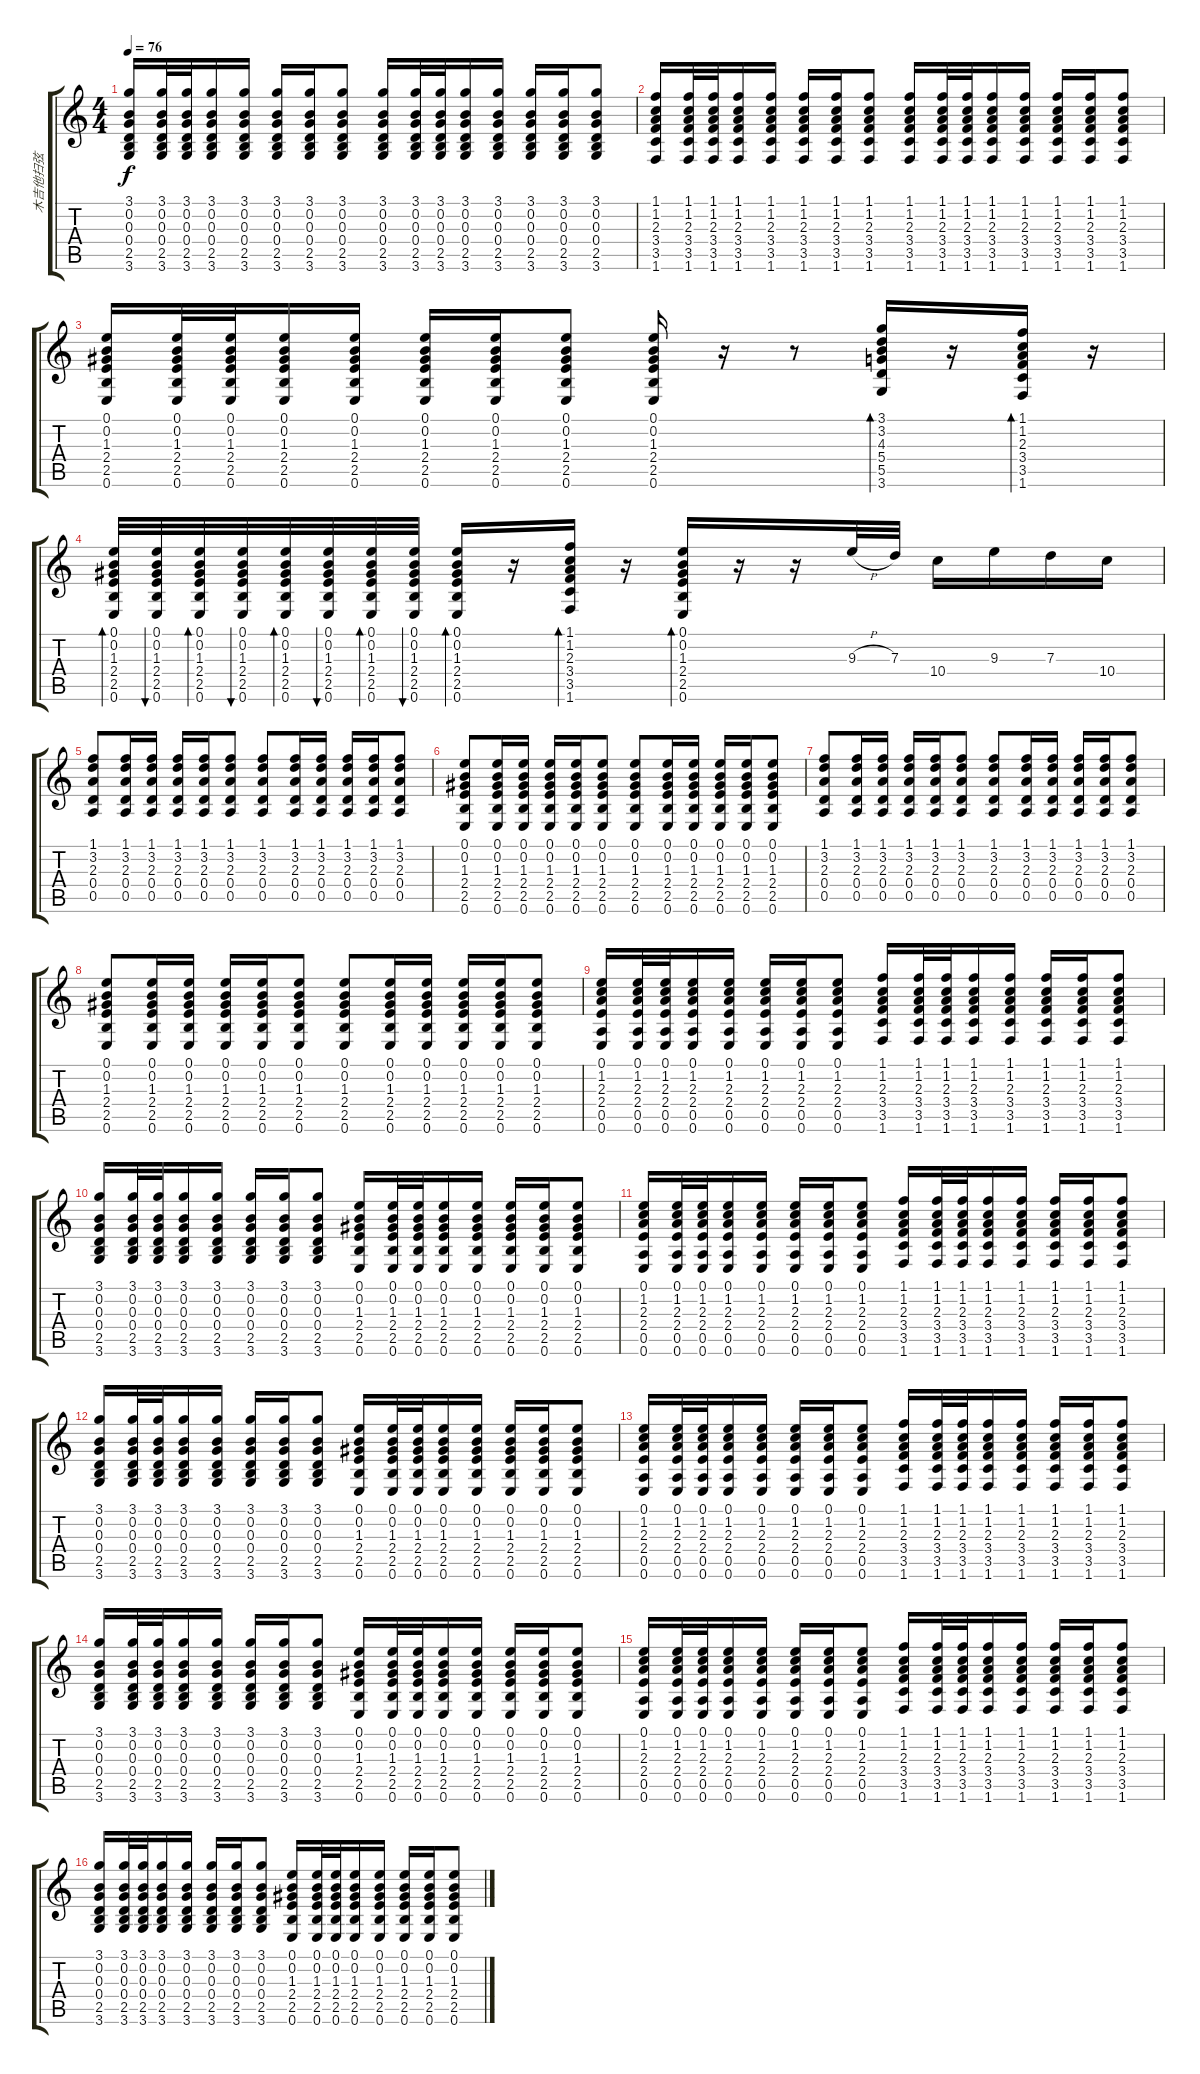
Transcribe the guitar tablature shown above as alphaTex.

\track ("木吉他扫弦" "木吉他扫弦") {instrument acousticguitarsteel}
\staff {score tabs}
\tuning (E4 B3 G3 D3 A2 E2) {hide}
\ts (4 4)
\tempo 76
\clef g2
\ks c
(3.1 0.2 0.3 0.4 2.5 3.6).16{dy f} (3.1 0.2 0.3 0.4 2.5 3.6).32 (3.1 0.2 0.3 0.4 2.5 3.6).32 (3.1 0.2 0.3 0.4 2.5 3.6).16 (3.1 0.2 0.3 0.4 2.5 3.6).16 (3.1 0.2 0.3 0.4 2.5 3.6).16 (3.1 0.2 0.3 0.4 2.5 3.6).16 (3.1 0.2 0.3 0.4 2.5 3.6).8 (3.1 0.2 0.3 0.4 2.5 3.6).16 (3.1 0.2 0.3 0.4 2.5 3.6).32 (3.1 0.2 0.3 0.4 2.5 3.6).32 (3.1 0.2 0.3 0.4 2.5 3.6).16 (3.1 0.2 0.3 0.4 2.5 3.6).16 (3.1 0.2 0.3 0.4 2.5 3.6).16 (3.1 0.2 0.3 0.4 2.5 3.6).16 (3.1 0.2 0.3 0.4 2.5 3.6).8 |
(1.1 1.2 2.3 3.4 3.5 1.6).16 (1.1 1.2 2.3 3.4 3.5 1.6).32 (1.1 1.2 2.3 3.4 3.5 1.6).32 (1.1 1.2 2.3 3.4 3.5 1.6).16 (1.1 1.2 2.3 3.4 3.5 1.6).16 (1.1 1.2 2.3 3.4 3.5 1.6).16 (1.1 1.2 2.3 3.4 3.5 1.6).16 (1.1 1.2 2.3 3.4 3.5 1.6).8 (1.1 1.2 2.3 3.4 3.5 1.6).16 (1.1 1.2 2.3 3.4 3.5 1.6).32 (1.1 1.2 2.3 3.4 3.5 1.6).32 (1.1 1.2 2.3 3.4 3.5 1.6).16 (1.1 1.2 2.3 3.4 3.5 1.6).16 (1.1 1.2 2.3 3.4 3.5 1.6).16 (1.1 1.2 2.3 3.4 3.5 1.6).16 (1.1 1.2 2.3 3.4 3.5 1.6).8 |
(0.1 0.2 1.3 2.4 2.5 0.6).16 (0.1 0.2 1.3 2.4 2.5 0.6).32 (0.1 0.2 1.3 2.4 2.5 0.6).32 (0.1 0.2 1.3 2.4 2.5 0.6).16 (0.1 0.2 1.3 2.4 2.5 0.6).16 (0.1 0.2 1.3 2.4 2.5 0.6).16 (0.1 0.2 1.3 2.4 2.5 0.6).16 (0.1 0.2 1.3 2.4 2.5 0.6).8 (0.1 0.2 1.3 2.4 2.5 0.6).16 r.16 r.8 (3.1 3.2 4.3 5.4 5.5 3.6).16{bd 30} r.16 (1.1 1.2 2.3 3.4 3.5 1.6).16{bd 30} r.16 |
(0.1 0.2 1.3 2.4 2.5 0.6).32{bd 30} (0.1 0.2 1.3 2.4 2.5 0.6).32{bu 30} (0.1 0.2 1.3 2.4 2.5 0.6).32{bd 30} (0.1 0.2 1.3 2.4 2.5 0.6).32{bu 30} (0.1 0.2 1.3 2.4 2.5 0.6).32{bd 30} (0.1 0.2 1.3 2.4 2.5 0.6).32{bu 30} (0.1 0.2 1.3 2.4 2.5 0.6).32{bd 30} (0.1 0.2 1.3 2.4 2.5 0.6).32{bu 30} (0.1 0.2 1.3 2.4 2.5 0.6).16{bd 30} r.16 (1.1 1.2 2.3 3.4 3.5 1.6).16{bd 30} r.16 (0.1 0.2 1.3 2.4 2.5 0.6).16{bd 30} r.16 r.16 9.3{h}.32 7.3.32 10.4.16 9.3.16 7.3.16 10.4.16 |
(1.1 3.2 2.3 0.4 0.5).8 (1.1 3.2 2.3 0.4 0.5).16 (1.1 3.2 2.3 0.4 0.5).16 (1.1 3.2 2.3 0.4 0.5).16 (1.1 3.2 2.3 0.4 0.5).16 (1.1 3.2 2.3 0.4 0.5).8 (1.1 3.2 2.3 0.4 0.5).8 (1.1 3.2 2.3 0.4 0.5).16 (1.1 3.2 2.3 0.4 0.5).16 (1.1 3.2 2.3 0.4 0.5).16 (1.1 3.2 2.3 0.4 0.5).16 (1.1 3.2 2.3 0.4 0.5).8 |
(0.1 0.2 1.3 2.4 2.5 0.6).8 (0.1 0.2 1.3 2.4 2.5 0.6).16 (0.1 0.2 1.3 2.4 2.5 0.6).16 (0.1 0.2 1.3 2.4 2.5 0.6).16 (0.1 0.2 1.3 2.4 2.5 0.6).16 (0.1 0.2 1.3 2.4 2.5 0.6).8 (0.1 0.2 1.3 2.4 2.5 0.6).8 (0.1 0.2 1.3 2.4 2.5 0.6).16 (0.1 0.2 1.3 2.4 2.5 0.6).16 (0.1 0.2 1.3 2.4 2.5 0.6).16 (0.1 0.2 1.3 2.4 2.5 0.6).16 (0.1 0.2 1.3 2.4 2.5 0.6).8 |
(1.1 3.2 2.3 0.4 0.5).8 (1.1 3.2 2.3 0.4 0.5).16 (1.1 3.2 2.3 0.4 0.5).16 (1.1 3.2 2.3 0.4 0.5).16 (1.1 3.2 2.3 0.4 0.5).16 (1.1 3.2 2.3 0.4 0.5).8 (1.1 3.2 2.3 0.4 0.5).8 (1.1 3.2 2.3 0.4 0.5).16 (1.1 3.2 2.3 0.4 0.5).16 (1.1 3.2 2.3 0.4 0.5).16 (1.1 3.2 2.3 0.4 0.5).16 (1.1 3.2 2.3 0.4 0.5).8 |
(0.1 0.2 1.3 2.4 2.5 0.6).8 (0.1 0.2 1.3 2.4 2.5 0.6).16 (0.1 0.2 1.3 2.4 2.5 0.6).16 (0.1 0.2 1.3 2.4 2.5 0.6).16 (0.1 0.2 1.3 2.4 2.5 0.6).16 (0.1 0.2 1.3 2.4 2.5 0.6).8 (0.1 0.2 1.3 2.4 2.5 0.6).8 (0.1 0.2 1.3 2.4 2.5 0.6).16 (0.1 0.2 1.3 2.4 2.5 0.6).16 (0.1 0.2 1.3 2.4 2.5 0.6).16 (0.1 0.2 1.3 2.4 2.5 0.6).16 (0.1 0.2 1.3 2.4 2.5 0.6).8 |
(0.1 1.2 2.3 2.4 0.5 0.6).16 (0.1 1.2 2.3 2.4 0.5 0.6).32 (0.1 1.2 2.3 2.4 0.5 0.6).32 (0.1 1.2 2.3 2.4 0.5 0.6).16 (0.1 1.2 2.3 2.4 0.5 0.6).16 (0.1 1.2 2.3 2.4 0.5 0.6).16 (0.1 1.2 2.3 2.4 0.5 0.6).16 (0.1 1.2 2.3 2.4 0.5 0.6).8 (1.1 1.2 2.3 3.4 3.5 1.6).16 (1.1 1.2 2.3 3.4 3.5 1.6).32 (1.1 1.2 2.3 3.4 3.5 1.6).32 (1.1 1.2 2.3 3.4 3.5 1.6).16 (1.1 1.2 2.3 3.4 3.5 1.6).16 (1.1 1.2 2.3 3.4 3.5 1.6).16 (1.1 1.2 2.3 3.4 3.5 1.6).16 (1.1 1.2 2.3 3.4 3.5 1.6).8 |
(3.1 0.2 0.3 0.4 2.5 3.6).16 (3.1 0.2 0.3 0.4 2.5 3.6).32 (3.1 0.2 0.3 0.4 2.5 3.6).32 (3.1 0.2 0.3 0.4 2.5 3.6).16 (3.1 0.2 0.3 0.4 2.5 3.6).16 (3.1 0.2 0.3 0.4 2.5 3.6).16 (3.1 0.2 0.3 0.4 2.5 3.6).16 (3.1 0.2 0.3 0.4 2.5 3.6).8 (0.1 0.2 1.3 2.4 2.5 0.6).16 (0.1 0.2 1.3 2.4 2.5 0.6).32 (0.1 0.2 1.3 2.4 2.5 0.6).32 (0.1 0.2 1.3 2.4 2.5 0.6).16 (0.1 0.2 1.3 2.4 2.5 0.6).16 (0.1 0.2 1.3 2.4 2.5 0.6).16 (0.1 0.2 1.3 2.4 2.5 0.6).16 (0.1 0.2 1.3 2.4 2.5 0.6).8 |
(0.1 1.2 2.3 2.4 0.5 0.6).16 (0.1 1.2 2.3 2.4 0.5 0.6).32 (0.1 1.2 2.3 2.4 0.5 0.6).32 (0.1 1.2 2.3 2.4 0.5 0.6).16 (0.1 1.2 2.3 2.4 0.5 0.6).16 (0.1 1.2 2.3 2.4 0.5 0.6).16 (0.1 1.2 2.3 2.4 0.5 0.6).16 (0.1 1.2 2.3 2.4 0.5 0.6).8 (1.1 1.2 2.3 3.4 3.5 1.6).16 (1.1 1.2 2.3 3.4 3.5 1.6).32 (1.1 1.2 2.3 3.4 3.5 1.6).32 (1.1 1.2 2.3 3.4 3.5 1.6).16 (1.1 1.2 2.3 3.4 3.5 1.6).16 (1.1 1.2 2.3 3.4 3.5 1.6).16 (1.1 1.2 2.3 3.4 3.5 1.6).16 (1.1 1.2 2.3 3.4 3.5 1.6).8 |
(3.1 0.2 0.3 0.4 2.5 3.6).16 (3.1 0.2 0.3 0.4 2.5 3.6).32 (3.1 0.2 0.3 0.4 2.5 3.6).32 (3.1 0.2 0.3 0.4 2.5 3.6).16 (3.1 0.2 0.3 0.4 2.5 3.6).16 (3.1 0.2 0.3 0.4 2.5 3.6).16 (3.1 0.2 0.3 0.4 2.5 3.6).16 (3.1 0.2 0.3 0.4 2.5 3.6).8 (0.1 0.2 1.3 2.4 2.5 0.6).16 (0.1 0.2 1.3 2.4 2.5 0.6).32 (0.1 0.2 1.3 2.4 2.5 0.6).32 (0.1 0.2 1.3 2.4 2.5 0.6).16 (0.1 0.2 1.3 2.4 2.5 0.6).16 (0.1 0.2 1.3 2.4 2.5 0.6).16 (0.1 0.2 1.3 2.4 2.5 0.6).16 (0.1 0.2 1.3 2.4 2.5 0.6).8 |
(0.1 1.2 2.3 2.4 0.5 0.6).16 (0.1 1.2 2.3 2.4 0.5 0.6).32 (0.1 1.2 2.3 2.4 0.5 0.6).32 (0.1 1.2 2.3 2.4 0.5 0.6).16 (0.1 1.2 2.3 2.4 0.5 0.6).16 (0.1 1.2 2.3 2.4 0.5 0.6).16 (0.1 1.2 2.3 2.4 0.5 0.6).16 (0.1 1.2 2.3 2.4 0.5 0.6).8 (1.1 1.2 2.3 3.4 3.5 1.6).16 (1.1 1.2 2.3 3.4 3.5 1.6).32 (1.1 1.2 2.3 3.4 3.5 1.6).32 (1.1 1.2 2.3 3.4 3.5 1.6).16 (1.1 1.2 2.3 3.4 3.5 1.6).16 (1.1 1.2 2.3 3.4 3.5 1.6).16 (1.1 1.2 2.3 3.4 3.5 1.6).16 (1.1 1.2 2.3 3.4 3.5 1.6).8 |
(3.1 0.2 0.3 0.4 2.5 3.6).16 (3.1 0.2 0.3 0.4 2.5 3.6).32 (3.1 0.2 0.3 0.4 2.5 3.6).32 (3.1 0.2 0.3 0.4 2.5 3.6).16 (3.1 0.2 0.3 0.4 2.5 3.6).16 (3.1 0.2 0.3 0.4 2.5 3.6).16 (3.1 0.2 0.3 0.4 2.5 3.6).16 (3.1 0.2 0.3 0.4 2.5 3.6).8 (0.1 0.2 1.3 2.4 2.5 0.6).16 (0.1 0.2 1.3 2.4 2.5 0.6).32 (0.1 0.2 1.3 2.4 2.5 0.6).32 (0.1 0.2 1.3 2.4 2.5 0.6).16 (0.1 0.2 1.3 2.4 2.5 0.6).16 (0.1 0.2 1.3 2.4 2.5 0.6).16 (0.1 0.2 1.3 2.4 2.5 0.6).16 (0.1 0.2 1.3 2.4 2.5 0.6).8 |
(0.1 1.2 2.3 2.4 0.5 0.6).16 (0.1 1.2 2.3 2.4 0.5 0.6).32 (0.1 1.2 2.3 2.4 0.5 0.6).32 (0.1 1.2 2.3 2.4 0.5 0.6).16 (0.1 1.2 2.3 2.4 0.5 0.6).16 (0.1 1.2 2.3 2.4 0.5 0.6).16 (0.1 1.2 2.3 2.4 0.5 0.6).16 (0.1 1.2 2.3 2.4 0.5 0.6).8 (1.1 1.2 2.3 3.4 3.5 1.6).16 (1.1 1.2 2.3 3.4 3.5 1.6).32 (1.1 1.2 2.3 3.4 3.5 1.6).32 (1.1 1.2 2.3 3.4 3.5 1.6).16 (1.1 1.2 2.3 3.4 3.5 1.6).16 (1.1 1.2 2.3 3.4 3.5 1.6).16 (1.1 1.2 2.3 3.4 3.5 1.6).16 (1.1 1.2 2.3 3.4 3.5 1.6).8 |
(3.1 0.2 0.3 0.4 2.5 3.6).16 (3.1 0.2 0.3 0.4 2.5 3.6).32 (3.1 0.2 0.3 0.4 2.5 3.6).32 (3.1 0.2 0.3 0.4 2.5 3.6).16 (3.1 0.2 0.3 0.4 2.5 3.6).16 (3.1 0.2 0.3 0.4 2.5 3.6).16 (3.1 0.2 0.3 0.4 2.5 3.6).16 (3.1 0.2 0.3 0.4 2.5 3.6).8 (0.1 0.2 1.3 2.4 2.5 0.6).16 (0.1 0.2 1.3 2.4 2.5 0.6).32 (0.1 0.2 1.3 2.4 2.5 0.6).32 (0.1 0.2 1.3 2.4 2.5 0.6).16 (0.1 0.2 1.3 2.4 2.5 0.6).16 (0.1 0.2 1.3 2.4 2.5 0.6).16 (0.1 0.2 1.3 2.4 2.5 0.6).16 (0.1 0.2 1.3 2.4 2.5 0.6).8
